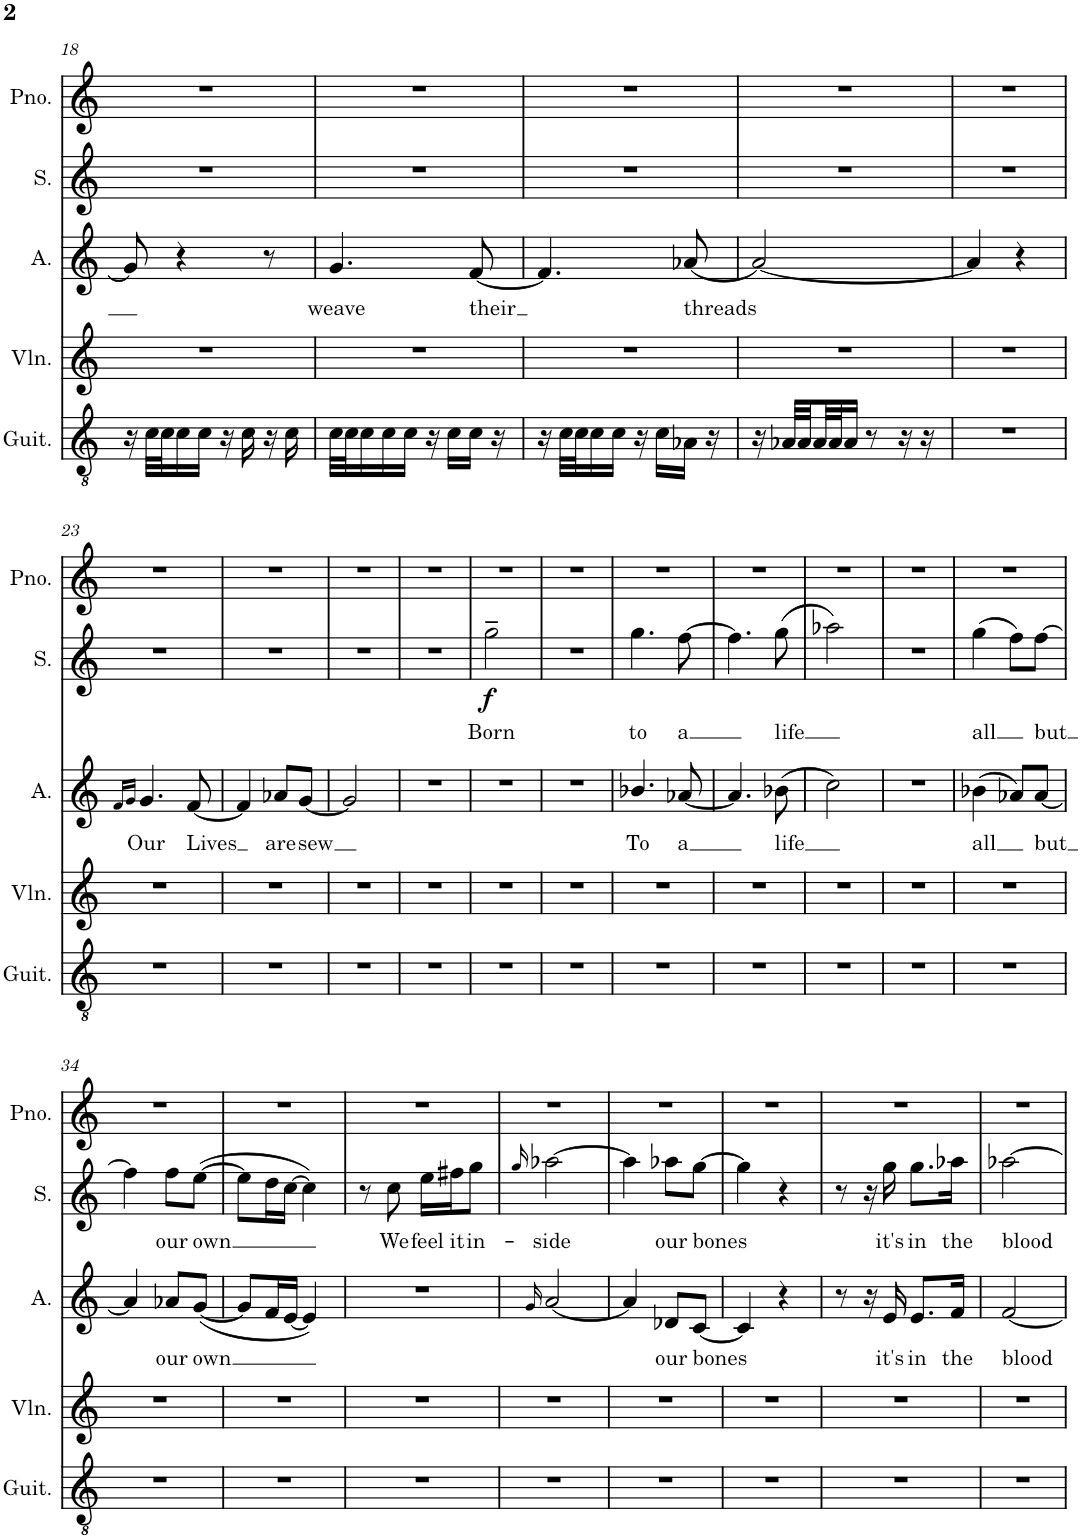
**kern	**kern	**kern	**text	**kern	**text	**dynam	**kern
*part5	*part4	*part3	*part3	*part2	*part2	*part2	*part1
*staff5	*staff4	*staff3	*staff3	*staff2	*staff2	*staff2	*staff1
*I"Classical Guitar	*I"Violin	*I"Alto	*	*I"Soprano	*	*	*I"Piano
*I'Guit.	*I'Vln.	*I'A.	*	*I'S.	*	*	*I'Pno.
!!LO:PB:g=z
*clefGv2	*clefG2	*clefG2	*	*clefG2	*	*	*clefG2
*k[]	*k[]	*k[]	*	*k[]	*	*	*k[]
*M2/4	*M2/4	*M2/4	*	*M2/4	*	*	*M2/4
=18	=18	=18	=18	=18	=18	=18	=18
16r	2r	8g/]	.	2r	.	.	2r
32c\LLL	.	.	.	.	.	.	.
32c\J	.	.	.	.	.	.	.
16c\	.	4r	.	.	.	.	.
16c\JJ	.	.	.	.	.	.	.
16r	.	.	.	.	.	.	.
16c\	.	.	.	.	.	.	.
16r	.	8r	.	.	.	.	.
16c\	.	.	.	.	.	.	.
=19	=19	=19	=19	=19	=19	=19	=19
!	!	!	!LO:LY:b	!	!	!	!
32c\LLL	2r	4.g/	weave	2r	.	.	2r
32c\J	.	.	.	.	.	.	.
16c\	.	.	.	.	.	.	.
16c\	.	.	.	.	.	.	.
16c\JJ	.	.	.	.	.	.	.
16r	.	.	.	.	.	.	.
16c\LL	.	.	.	.	.	.	.
!	!	!	!LO:LY:b	!	!	!	!
16c\JJ	.	[8f/	their	.	.	.	.
16r	.	.	.	.	.	.	.
=20	=20	=20	=20	=20	=20	=20	=20
16r	2r	4.f/]	.	2r	.	.	2r
32c\LLL	.	.	.	.	.	.	.
32c\J	.	.	.	.	.	.	.
16c\	.	.	.	.	.	.	.
16c\JJ	.	.	.	.	.	.	.
16r	.	.	.	.	.	.	.
16c\LL	.	.	.	.	.	.	.
!	!	!	!LO:LY:b	!	!	!	!
16A-X\JJ	.	[8a-X/	threads	.	.	.	.
16r	.	.	.	.	.	.	.
=21	=21	=21	=21	=21	=21	=21	=21
16r	2r	2a-/_	.	2r	.	.	2r
32A-X/LLL	.	.	.	.	.	.	.
32A-/	.	.	.	.	.	.	.
32A-/	.	.	.	.	.	.	.
32A-/J	.	.	.	.	.	.	.
16A-/JJ	.	.	.	.	.	.	.
8r	.	.	.	.	.	.	.
16r	.	.	.	.	.	.	.
16r	.	.	.	.	.	.	.
=22	=22	=22	=22	=22	=22	=22	=22
2r	2r	4a-/]	.	2r	.	.	2r
.	.	4r	.	.	.	.	.
!!LO:LB:g=z
=23	=23	=23	=23	=23	=23	=23	=23
.	.	16qf/LL	.	.	.	.	.
.	.	16qg/JJ	.	.	.	.	.
!	!	!	!LO:LY:b	!	!	!	!
2r	2r	4.g/	Our	2r	.	.	2r
!	!	!	!LO:LY:b	!	!	!	!
.	.	[8f/	Lives	.	.	.	.
=24	=24	=24	=24	=24	=24	=24	=24
2r	2r	4f/]	.	2r	.	.	2r
!	!	!	!LO:LY:b	!	!	!	!
.	.	8a-X/L	are	.	.	.	.
!	!	!	!LO:LY:b	!	!	!	!
.	.	[8g/J	sew	.	.	.	.
=25	=25	=25	=25	=25	=25	=25	=25
2r	2r	2g/]	.	2r	.	.	2r
=26	=26	=26	=26	=26	=26	=26	=26
2r	2r	2r	.	2r	.	.	2r
=27	=27	=27	=27	=27	=27	=27	=27
!	!	!	!	!	!LO:LY:b	!LO:DY:b	!
2r	2r	2r	.	2gg~>\	Born	f	2r
=28	=28	=28	=28	=28	=28	=28	=28
2r	2r	2r	.	2r	.	.	2r
=29	=29	=29	=29	=29	=29	=29	=29
!	!	!	!LO:LY:b	!	!LO:LY:b	!	!
2r	2r	4.b-X/	To	4.gg\	to	.	2r
!	!	!	!LO:LY:b	!	!LO:LY:b	!	!
.	.	[8a-X/	a	[8ff\	a	.	.
=30	=30	=30	=30	=30	=30	=30	=30
2r	2r	4.a-/]	.	4.ff\]	.	.	2r
!	!	!	!LO:LY:b	!	!LO:LY:b	!	!
.	.	(8b-X\	life	(8gg\	life	.	.
=31	=31	=31	=31	=31	=31	=31	=31
2r	2r	2cc\)	.	2aa-X\)	.	.	2r
=32	=32	=32	=32	=32	=32	=32	=32
2r	2r	2r	.	2r	.	.	2r
=33	=33	=33	=33	=33	=33	=33	=33
!	!	!	!LO:LY:b	!	!LO:LY:b	!	!
2r	2r	(4b-X\	all	(4gg\	all	.	2r
.	.	8a-X/L)	.	8ff\L)	.	.	.
!	!	!	!LO:LY:b	!	!LO:LY:b	!	!
.	.	[8a-/J	but	[8ff\J	but	.	.
!!LO:LB:g=z
=34	=34	=34	=34	=34	=34	=34	=34
2r	2r	4a-/]	.	4ff\]	.	.	2r
!	!	!	!LO:LY:b	!	!LO:LY:b	!	!
.	.	8a-X/L	our	8ff\L	our	.	.
!	!	!	!LO:LY:b	!	!LO:LY:b	!	!
.	.	([8g/J	own	([8ee\J	own	.	.
=35	=35	=35	=35	=35	=35	=35	=35
2r	2r	8g/L]	.	8ee\L]	.	.	2r
.	.	16f/L	.	16dd\L	.	.	.
.	.	[16e/JJ	.	[16cc\JJ	.	.	.
.	.	4e/])	.	4cc\])	.	.	.
=36	=36	=36	=36	=36	=36	=36	=36
2r	2r	2r	.	8r	.	.	2r
!	!	!	!	!	!LO:LY:b	!	!
.	.	.	.	8cc\	We	.	.
!	!	!	!	!	!LO:LY:b	!	!
.	.	.	.	16ee\LL	feel	.	.
!	!	!	!	!	!LO:LY:b	!	!
.	.	.	.	16ff#X\J	it	.	.
!	!	!	!	!	!LO:LY:b	!	!
.	.	.	.	8gg\J	in-	.	.
=37	=37	=37	=37	=37	=37	=37	=37
.	.	16qg/	.	16qgg/	.	.	.
!	!	!	!	!	!LO:LY:b	!	!
2r	2r	[2a/	.	[2aa-X\	-side	.	2r
=38	=38	=38	=38	=38	=38	=38	=38
2r	2r	4a/]	.	4aa-\]	.	.	2r
!	!	!	!LO:LY:b	!	!LO:LY:b	!	!
.	.	8d-X/L	our	8aa-X\L	our	.	.
!	!	!	!LO:LY:b	!	!LO:LY:b	!	!
.	.	[8c/J	bones	[8gg\J	bones	.	.
=39	=39	=39	=39	=39	=39	=39	=39
2r	2r	4c/]	.	4gg\]	.	.	2r
.	.	4r	.	4r	.	.	.
=40	=40	=40	=40	=40	=40	=40	=40
2r	2r	8r	.	8r	.	.	2r
.	.	16r	.	16r	.	.	.
!	!	!	!LO:LY:b	!	!LO:LY:b	!	!
.	.	16e/	it's	16gg\	it's	.	.
!	!	!	!LO:LY:b	!	!LO:LY:b	!	!
.	.	8.e/L	in	8.gg\L	in	.	.
!	!	!	!LO:LY:b	!	!LO:LY:b	!	!
.	.	16f/Jk	the	16aa-X\Jk	the	.	.
=41	=41	=41	=41	=41	=41	=41	=41
!	!	!	!LO:LY:b	!	!LO:LY:b	!	!
2r	2r	[2f/	blood	[2aa-X\	blood	.	2r
=	=	=	=	=	=	=	=
*-	*-	*-	*-	*-	*-	*-	*-
